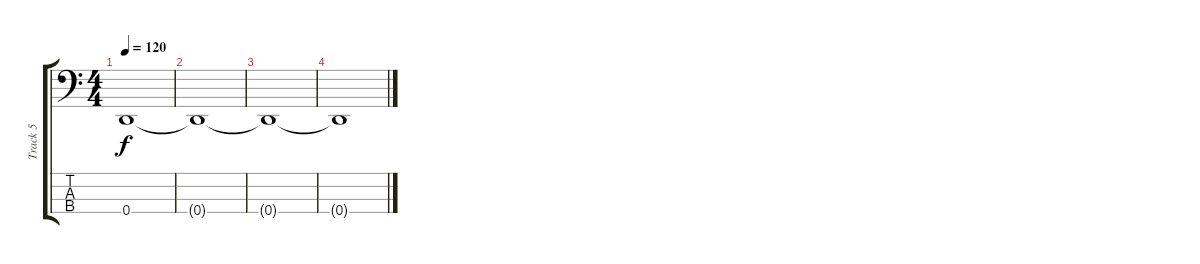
\track ("Track 5" "Track 5") {instrument electricbassfinger}
\staff {score tabs}
\tuning (G2 D2 A1 D1) {hide}
\ts (4 4)
\tempo 120
\clef f4
\ks c
0.4.1{dy f volume 0} |
0.4{t}.1 |
0.4{t}.1 |
0.4{t}.1
